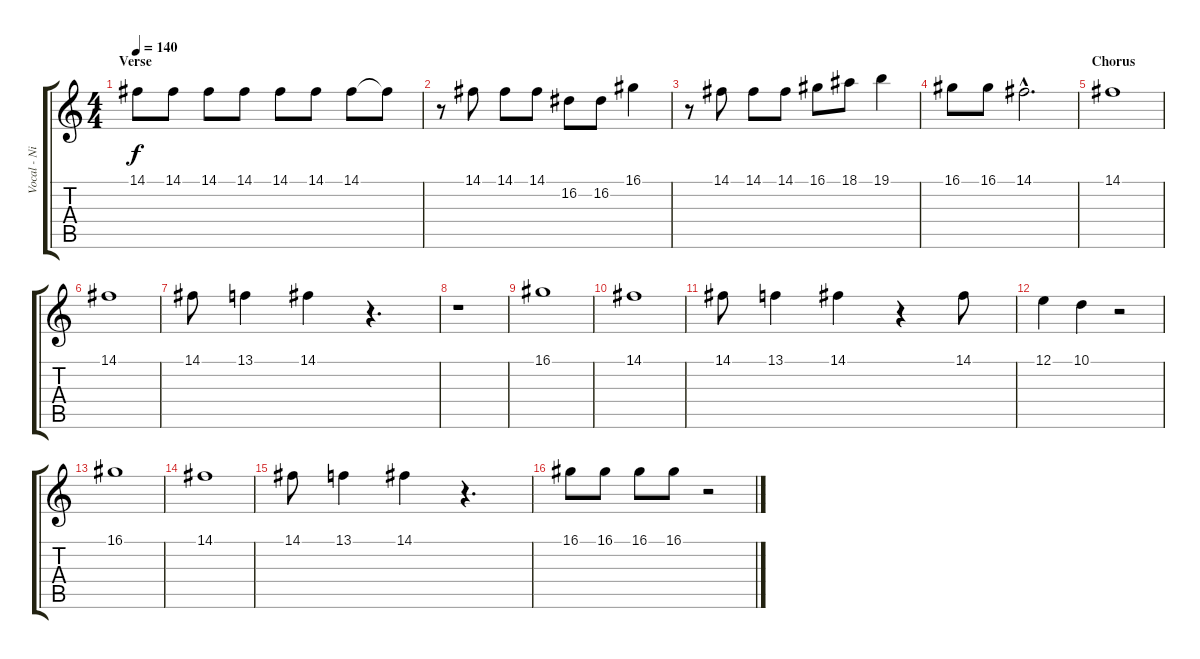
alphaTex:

\track ("Vocal - Nikola" "Vocal - Ni") {instrument flute}
\staff {score tabs}
\tuning (E4 B3 G3 D3 A2 E2) {hide}
\ts (4 4)
\section ("" "Verse")
\tempo 140
\clef g2
\ks c
14.1.8{dy f} 14.1.8 14.1.8 14.1.8 14.1.8 14.1.8 14.1.8 14.1{t}.8 |
r.8 14.1.8 14.1.8 14.1.8 16.2.8 16.2.8 16.1.4 |
r.8 14.1.8 14.1.8 14.1.8 16.1.8 18.1.8 19.1.4 |
16.1.8 16.1.8 14.1{hac}.2{d} |
\section ("" "Chorus")
14.1.1 |
14.1.1 |
14.1.8 13.1.4 14.1.4 r.4{d} |
r.1 |
16.1.1 |
14.1.1 |
14.1.8 13.1.4 14.1.4 r.4 14.1.8 |
12.1.4 10.1.4 r.2 |
16.1.1 |
14.1.1 |
14.1.8 13.1.4 14.1.4 r.4{d} |
16.1.8 16.1.8 16.1.8 16.1.8 r.2
